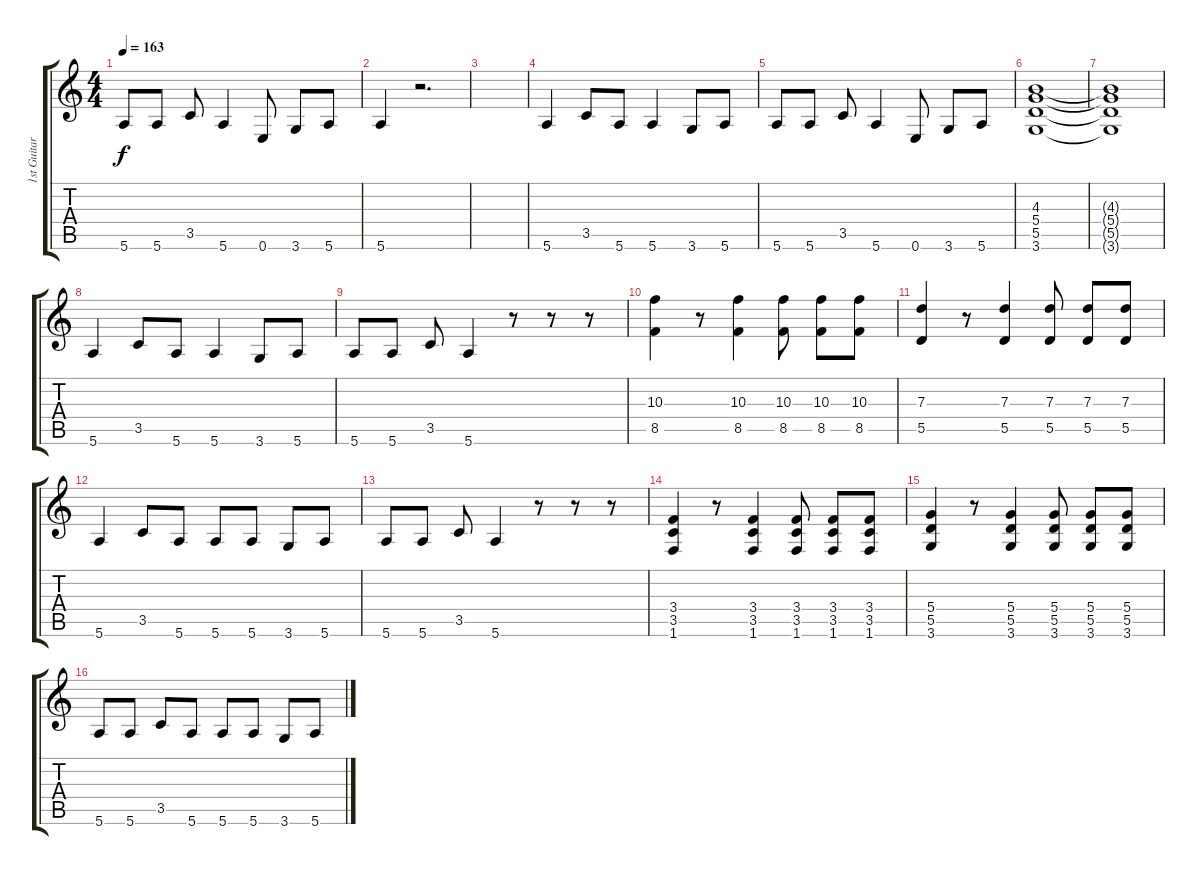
\track ("1st Guitar" "1st Guitar") {instrument overdrivenguitar}
\staff {score tabs}
\tuning (E4 B3 G3 D3 A2 E2) {hide}
\ts (4 4)
\tempo 163
\clef g2
\ks c
5.6.8{dy f} 5.6.8 3.5.8 5.6.4 0.6.8 3.6.8 5.6.8 |
5.6.4 r.2{d} |
|
5.6.4 3.5.8 5.6.8 5.6.4 3.6.8 5.6.8 |
5.6.8 5.6.8 3.5.8 5.6.4 0.6.8 3.6.8 5.6.8 |
(4.3 5.4 5.5 3.6).1 |
(4.3{t} 5.4{t} 5.5{t} 3.6{t}).1 |
5.6.4 3.5.8 5.6.8 5.6.4 3.6.8 5.6.8 |
5.6.8 5.6.8 3.5.8 5.6.4 r.8 r.8 r.8 |
(10.3 8.5).4 r.8 (10.3 8.5).4 (10.3 8.5).8 (10.3 8.5).8 (10.3 8.5).8 |
(7.3 5.5).4 r.8 (7.3 5.5).4 (7.3 5.5).8 (7.3 5.5).8 (7.3 5.5).8 |
5.6.4 3.5.8 5.6.8 5.6.8 5.6.8 3.6.8 5.6.8 |
5.6.8 5.6.8 3.5.8 5.6.4 r.8 r.8 r.8 |
(3.4 3.5 1.6).4 r.8 (3.4 3.5 1.6).4 (3.4 3.5 1.6).8 (3.4 3.5 1.6).8 (3.4 3.5 1.6).8 |
(5.4 5.5 3.6).4 r.8 (5.4 5.5 3.6).4 (5.4 5.5 3.6).8 (5.4 5.5 3.6).8 (5.4 5.5 3.6).8 |
5.6.8 5.6.8 3.5.8 5.6.8 5.6.8 5.6.8 3.6.8 5.6.8
